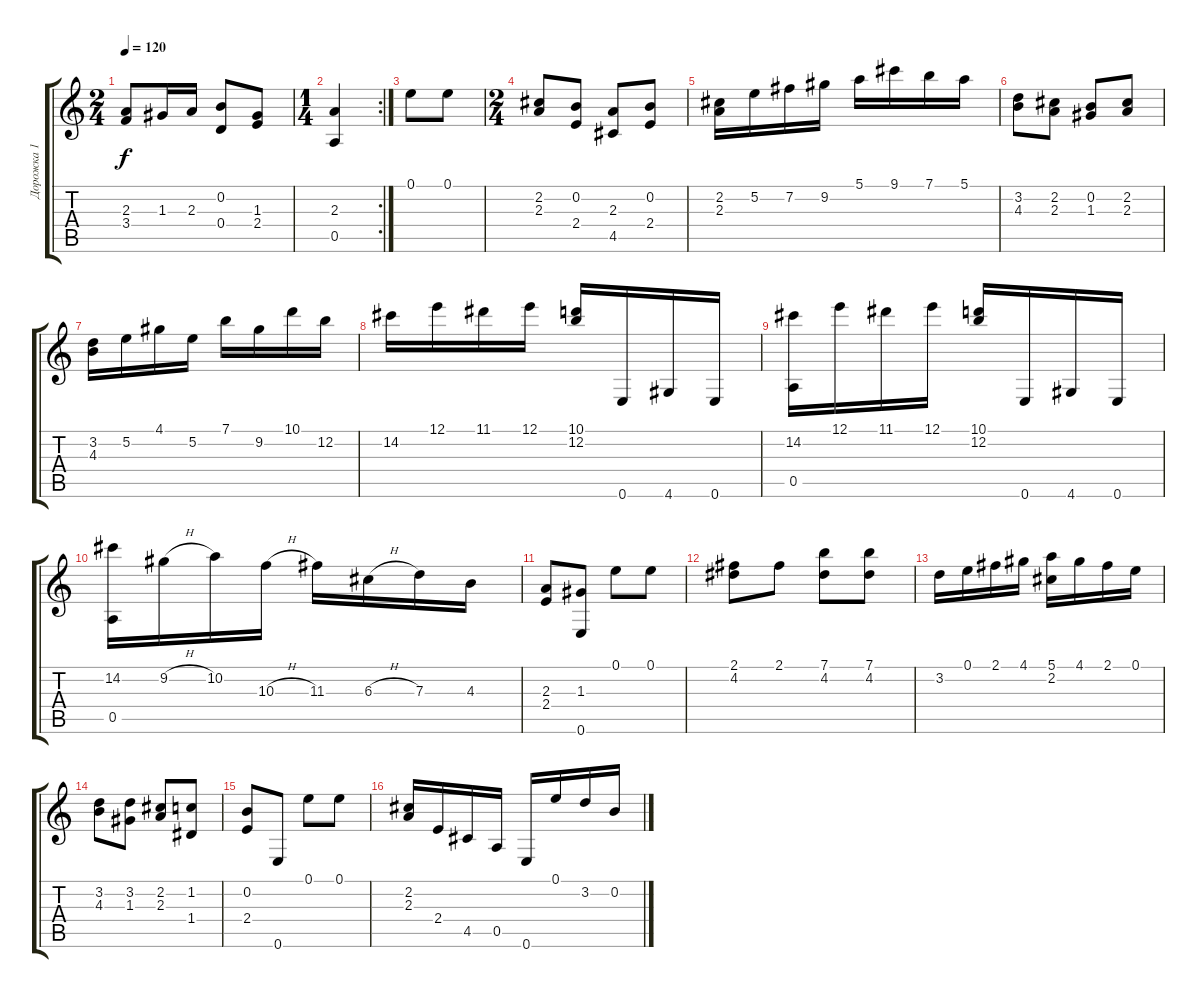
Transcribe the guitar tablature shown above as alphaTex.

\track ("Дорожка 1" "Дорожка 1") {instrument acousticguitarnylon}
\staff {score tabs}
\tuning (E4 B3 G3 D3 A2 E2) {hide}
\ts (2 4)
\tempo 120
\clef g2
\ks c
(2.3 3.4).8{dy f} 1.3.16 2.3.16 (0.2 0.4).8 (1.3 2.4).8 |
\rc 2
\ts (1 4)
(2.3 0.5).4 |
0.1.8 0.1.8 |
\ts (2 4)
(2.2 2.3).8 (0.2 2.4).8 (2.3 4.5).8 (0.2 2.4).8 |
(2.2 2.3).16 5.2.16 7.2.16 9.2.16 5.1.16 9.1.16 7.1.16 5.1.16 |
(3.2 4.3).8 (2.2 2.3).8 (0.2 1.3).8 (2.2 2.3).8 |
(3.2 4.3).16 5.2.16 4.1.16 5.2.16 7.1.16 9.2.16 10.1.16 12.2.16 |
14.2.16 12.1.16 11.1.16 12.1.16 (10.1 12.2).16 0.6.16 4.6.16 0.6.16 |
(14.2 0.5).16 12.1.16 11.1.16 12.1.16 (10.1 12.2).16 0.6.16 4.6.16 0.6.16 |
(14.2 0.5).16 9.2{h}.16 10.2.16 10.3{h}.16 11.3.16 6.3{h}.16 7.3.16 4.3.16 |
(2.3 2.4).8 (1.3 0.6).8 0.1.8 0.1.8 |
(2.1 4.2).8 2.1.8 (7.1 4.2).8 (7.1 4.2).8 |
3.2.16 0.1.16 2.1.16 4.1.16 (5.1 2.2).16 4.1.16 2.1.16 0.1.16 |
(3.2 4.3).8 (3.2 1.3).8 (2.2 2.3).8 (1.2 1.4).8 |
(0.2 2.4).8 0.6.8 0.1.8 0.1.8 |
(2.2 2.3).16 2.4.16 4.5.16 0.5.16 0.6.16 0.1.16 3.2.16 0.2.16
